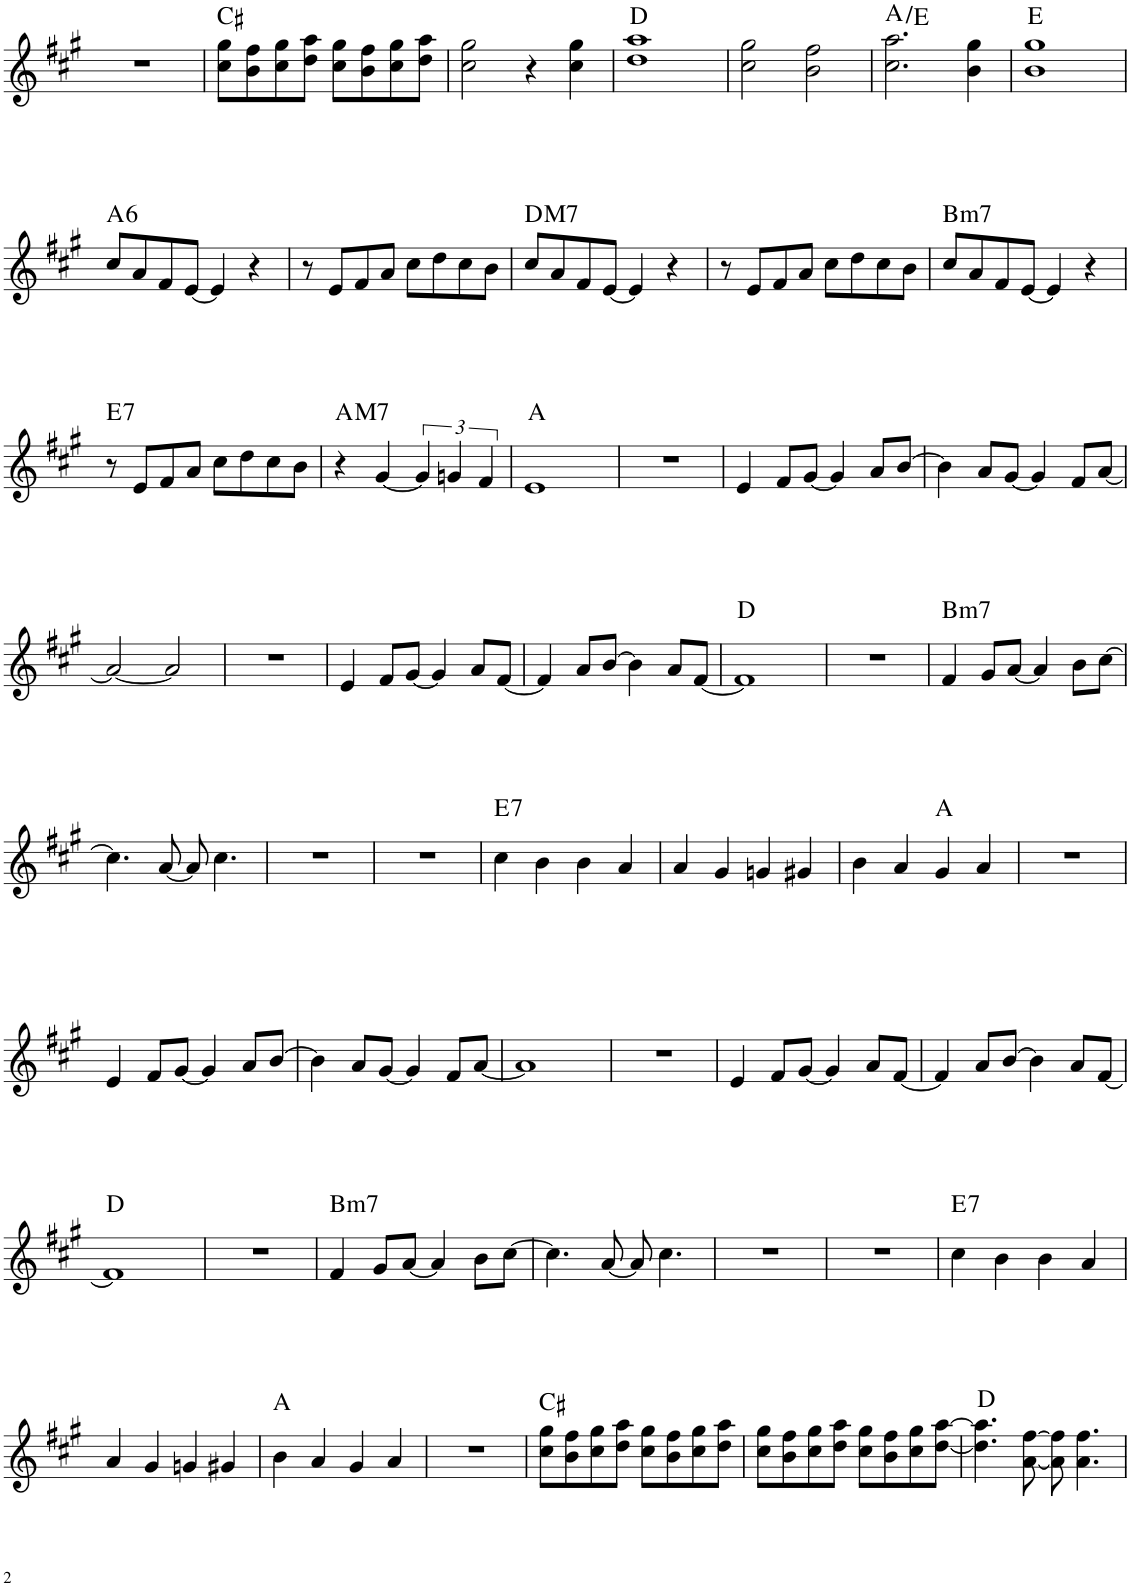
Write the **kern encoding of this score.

**kern	**harte
*part1	*part1
*staff1	*
*I"Piano	*
*I'Pno.	*
!!LO:PB:g=z
*clefG2	*
*k[f#c#g#]	*
*M4/4	*
=45	=45
1r	.
=46	=46
8cc#\ 8gg#\L	C#:maj
8b\ 8ff#\	.
8cc#\ 8gg#\	.
8dd\ 8aa\J	.
8cc#\ 8gg#\L	.
8b\ 8ff#\	.
8cc#\ 8gg#\	.
8dd\ 8aa\J	.
=47	=47
2cc#\ 2gg#\	.
4r	.
4cc#\ 4gg#\	.
=48	=48
1dd 1aa	D:maj
=49	=49
2cc#\ 2gg#\	.
2b\ 2ff#\	.
=50	=50
2.cc#\ 2.aa\	A:maj/5
4b\ 4gg#\	.
=51	=51
1b 1gg#	E:maj
!!LO:LB:g=z
=52	=52
!	!LO:H:kt=6
8cc#/L	A:maj6
8a/	.
8f#/	.
[8e/J	.
4e/]	.
4r	.
=53	=53
8r	.
8e/L	.
8f#/	.
8a/J	.
8cc#\L	.
8dd\	.
8cc#\	.
8b\J	.
=54	=54
!	!LO:H:kt=M7
8cc#/L	D:maj7
8a/	.
8f#/	.
[8e/J	.
4e/]	.
4r	.
=55	=55
8r	.
8e/L	.
8f#/	.
8a/J	.
8cc#\L	.
8dd\	.
8cc#\	.
8b\J	.
=56	=56
!	!LO:H:kt=m7
8cc#/L	B:min7
8a/	.
8f#/	.
[8e/J	.
4e/]	.
4r	.
!!LO:LB:g=z
=57	=57
!	!LO:H:kt=7
8r	E:7
8e/L	.
8f#/	.
8a/J	.
8cc#\L	.
8dd\	.
8cc#\	.
8b\J	.
=58	=58
!	!LO:H:kt=M7
4r	A:maj7
[4g#/	.
6g#/]	.
6gn/	.
6f#/	.
=59	=59
1e	A:maj
=60	=60
1r	.
=61	=61
4e/	.
8f#/L	.
[8g#/J	.
4g#/]	.
8a/L	.
[8b/J	.
=62	=62
4b\]	.
8a/L	.
[8g#/J	.
4g#/]	.
8f#/L	.
[8a/J	.
!!LO:LB:g=z
=63	=63
2a/_	.
2a/]	.
=64	=64
1r	.
=65	=65
4e/	.
8f#/L	.
[8g#/J	.
4g#/]	.
8a/L	.
[8f#/J	.
=66	=66
4f#/]	.
8a/L	.
[8b/J	.
4b\]	.
8a/L	.
[8f#/J	.
=67	=67
1f#]	D:maj
=68	=68
1r	.
=69	=69
!	!LO:H:kt=m7
4f#/	B:min7
8g#/L	.
[8a/J	.
4a/]	.
8b\L	.
[8cc#\J	.
!!LO:LB:g=z
=70	=70
4.cc#\]	.
[8a/	.
8a/]	.
4.cc#\	.
=71	=71
1r	.
=72	=72
1r	.
=73	=73
!	!LO:H:kt=7
4cc#\	E:7
4b\	.
4b\	.
4a/	.
=74	=74
4a/	.
4g#/	.
4gn/	.
4g#X/	.
=75	=75
4b\	.
4a/	.
4g#/	A:maj
4a/	.
=76	=76
1r	.
!!LO:LB:g=z
=77	=77
4e/	.
8f#/L	.
[8g#/J	.
4g#/]	.
8a/L	.
[8b/J	.
=78	=78
4b\]	.
8a/L	.
[8g#/J	.
4g#/]	.
8f#/L	.
[8a/J	.
=79	=79
1a]	.
=80	=80
1r	.
=81	=81
4e/	.
8f#/L	.
[8g#/J	.
4g#/]	.
8a/L	.
[8f#/J	.
=82	=82
4f#/]	.
8a/L	.
[8b/J	.
4b\]	.
8a/L	.
[8f#/J	.
!!LO:LB:g=z
=83	=83
1f#]	D:maj
=84	=84
1r	.
=85	=85
!	!LO:H:kt=m7
4f#/	B:min7
8g#/L	.
[8a/J	.
4a/]	.
8b\L	.
[8cc#\J	.
=86	=86
4.cc#\]	.
[8a/	.
8a/]	.
4.cc#\	.
=87	=87
1r	.
=88	=88
1r	.
=89	=89
!	!LO:H:kt=7
4cc#\	E:7
4b\	.
4b\	.
4a/	.
!!LO:LB:g=z
=90	=90
4a/	.
4g#/	.
4gn/	.
4g#X/	.
=91	=91
4b\	A:maj
4a/	.
4g#/	.
4a/	.
=92	=92
1r	.
=93	=93
8cc#\ 8gg#\L	C#:maj
8b\ 8ff#\	.
8cc#\ 8gg#\	.
8dd\ 8aa\J	.
8cc#\ 8gg#\L	.
8b\ 8ff#\	.
8cc#\ 8gg#\	.
8dd\ 8aa\J	.
=94	=94
8cc#\ 8gg#\L	.
8b\ 8ff#\	.
8cc#\ 8gg#\	.
8dd\ 8aa\J	.
8cc#\ 8gg#\L	.
8b\ 8ff#\	.
8cc#\ 8gg#\	.
[8dd\ [8aa\J	.
=95	=95
4.dd\] 4.aa\]	D:maj
[8a\ [8ff#\	.
8a\] 8ff#\]	.
4.a\ 4.ff#\	.
=	=
*-	*-
